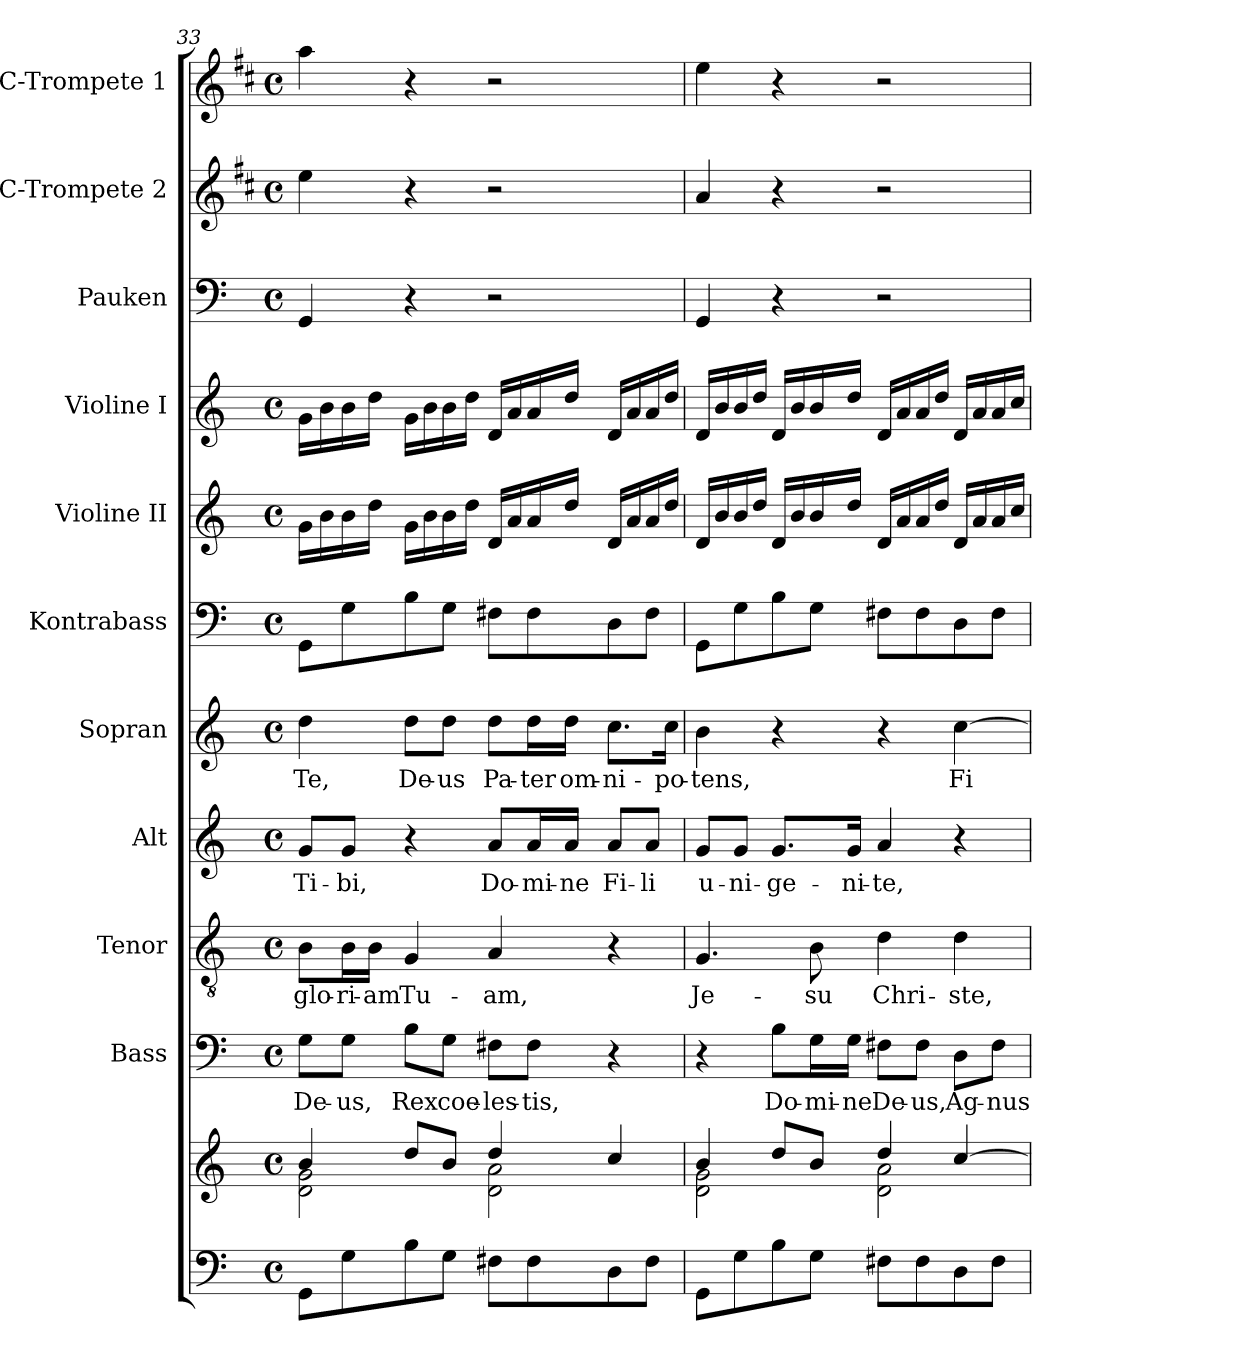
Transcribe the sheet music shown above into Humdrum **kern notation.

**kern	**kern	**kern	**text	**kern	**text	**kern	**text	**kern	**text	**kern	**kern	**kern	**kern	**kern	**kern
*part11	*part11	*part10	*part10	*part9	*part9	*part8	*part8	*part7	*part7	*part6	*part5	*part4	*part3	*part2	*part1
*staff12	*staff11	*staff10	*staff10	*staff9	*staff9	*staff8	*staff8	*staff7	*staff7	*staff6	*staff5	*staff4	*staff3	*staff2	*staff1
*	*	*I"Bass	*	*I"Tenor	*	*I"Alt	*	*I"Sopran	*	*I"Kontrabass	*I"Violine II	*I"Violine I	*I"Pauken	*I"C-Trompete 2	*I"C-Trompete 1
*	*	*I'B.	*	*I'T.	*	*I'A.	*	*I'S.	*	*I'Kb.	*I'Vl. II	*I'Vl. I	*I'Pk.	*I'C Trp. 2	*I'C Trp. 1
!!LO:PB:g=z
*clefF4	*clefG2	*clefF4	*	*clefGv2	*	*clefG2	*	*clefG2	*	*clefF4	*clefG2	*clefG2	*clefF4	*clefG2	*clefG2
*	*	*	*	*	*	*	*	*	*	*ITrd7c12	*	*	*	*ITrd1c2	*ITrd1c2
*k[]	*k[]	*k[]	*	*k[]	*	*k[]	*	*k[]	*	*k[]	*k[]	*k[]	*k[]	*k[]	*k[]
*C:	*C:	*C:	*	*C:	*	*C:	*	*C:	*	*C:	*C:	*C:	*C:	*C:	*C:
*M4/4	*M4/4	*M4/4	*	*M4/4	*	*M4/4	*	*M4/4	*	*M4/4	*M4/4	*M4/4	*M4/4	*M4/4	*M4/4
*met(c)	*met(c)	*met(c)	*	*met(c)	*	*met(c)	*	*met(c)	*	*met(c)	*met(c)	*met(c)	*met(c)	*met(c)	*met(c)
=33	=33	=33	=33	=33	=33	=33	=33	=33	=33	=33	=33	=33	=33	=33	=33
*	*^	*	*	*	*	*	*	*	*	*	*	*	*	*	*
!	!	!	!	!LO:LY:b	!	!LO:LY:b	!	!LO:LY:b	!	!LO:LY:b	!	!	!	!	!	!
8GG\L	4b/	2d\ 2g\	8G\L	De-	8B\L	glo-	8g/L	Ti-	4dd\	Te,	8GGG\L	16g\LL	16g\LL	4GG/	4dd\	4gg\
.	.	.	.	.	.	.	.	.	.	.	.	16b\	16b\	.	.	.
!	!	!	!	!LO:LY:b	!	!LO:LY:b	!	!LO:LY:b	!	!	!	!	!	!	!	!
8G\	.	.	8G\J	-us,	16B\L	-ri-	8g/J	-bi,	.	.	8GG\	16b\	16b\	.	.	.
!	!	!	!	!	!	!LO:LY:b	!	!	!	!	!	!	!	!	!	!
.	.	.	.	.	16B\JJ	-am	.	.	.	.	.	16dd\JJ	16dd\JJ	.	.	.
!	!	!	!	!LO:LY:b	!	!LO:LY:b	!	!	!	!LO:LY:b	!	!	!	!	!	!
8B\	8dd/L	.	8B\L	Rex	4G/	Tu-	4r	.	8dd\L	De-	8BB\	16g\LL	16g\LL	4r	4r	4r
.	.	.	.	.	.	.	.	.	.	.	.	16b\	16b\	.	.	.
!	!	!	!	!LO:LY:b	!	!	!	!	!	!LO:LY:b	!	!	!	!	!	!
8G\J	8b/J	.	8G\J	coe-	.	.	.	.	8dd\J	-us	8GG\J	16b\	16b\	.	.	.
.	.	.	.	.	.	.	.	.	.	.	.	16dd\JJ	16dd\JJ	.	.	.
!	!	!	!	!LO:LY:b	!	!LO:LY:b	!	!LO:LY:b	!	!LO:LY:b	!	!	!	!	!	!
8F#X\L	4dd/	2d\ 2a\	8F#X\L	-les-	4A/	-am,	8a/L	Do-	8dd\L	Pa-	8FF#X\L	16d/LL	16d/LL	2r	2r	2r
.	.	.	.	.	.	.	.	.	.	.	.	16a/	16a/	.	.	.
!	!	!	!	!LO:LY:b	!	!	!	!LO:LY:b	!	!LO:LY:b	!	!	!	!	!	!
8F#\	.	.	8F#\J	-tis,	.	.	16a/L	-mi-	16dd\L	-ter	8FF#\	16a/	16a/	.	.	.
!	!	!	!	!	!	!	!	!LO:LY:b	!	!LO:LY:b	!	!	!	!	!	!
.	.	.	.	.	.	.	16a/JJ	-ne	16dd\JJ	om-	.	16dd/JJ	16dd/JJ	.	.	.
!	!	!	!	!	!	!	!	!LO:LY:b	!	!LO:LY:b	!	!	!	!	!	!
8D\	4cc/	.	4r	.	4r	.	8a/L	Fi-	8.cc\L	-ni-	8DD\	16d/LL	16d/LL	.	.	.
.	.	.	.	.	.	.	.	.	.	.	.	16a/	16a/	.	.	.
!	!	!	!	!	!	!	!	!LO:LY:b	!	!	!	!	!	!	!	!
8F#\J	.	.	.	.	.	.	8a/J	-li	.	.	8FF#\J	16a/	16a/	.	.	.
!	!	!	!	!	!	!	!	!	!	!LO:LY:b	!	!	!	!	!	!
.	.	.	.	.	.	.	.	.	16cc\Jk	-po-	.	16dd/JJ	16dd/JJ	.	.	.
=34	=34	=34	=34	=34	=34	=34	=34	=34	=34	=34	=34	=34	=34	=34	=34	=34
!	!	!	!	!	!	!LO:LY:b	!	!LO:LY:b	!	!LO:LY:b	!	!	!	!	!	!
8GG\L	4b/	2d\ 2g\	4r	.	4.G/	Je-	8g/L	u-	4b\	-tens,	8GGG\L	16d/LL	16d/LL	4GG/	4g/	4dd\
.	.	.	.	.	.	.	.	.	.	.	.	16b/	16b/	.	.	.
!	!	!	!	!	!	!	!	!LO:LY:b	!	!	!	!	!	!	!	!
8G\	.	.	.	.	.	.	8g/J	-ni-	.	.	8GG\	16b/	16b/	.	.	.
.	.	.	.	.	.	.	.	.	.	.	.	16dd/JJ	16dd/JJ	.	.	.
!	!	!	!	!LO:LY:b	!	!	!	!LO:LY:b	!	!	!	!	!	!	!	!
8B\	8dd/L	.	8B\L	Do-	.	.	8.g/L	-ge-	4r	.	8BB\	16d/LL	16d/LL	4r	4r	4r
.	.	.	.	.	.	.	.	.	.	.	.	16b/	16b/	.	.	.
!	!	!	!	!LO:LY:b	!	!LO:LY:b	!	!	!	!	!	!	!	!	!	!
8G\J	8b/J	.	16G\L	-mi-	8B\	-su	.	.	.	.	8GG\J	16b/	16b/	.	.	.
!	!	!	!	!LO:LY:b	!	!	!	!LO:LY:b	!	!	!	!	!	!	!	!
.	.	.	16G\JJ	-ne	.	.	16g/Jk	-ni-	.	.	.	16dd/JJ	16dd/JJ	.	.	.
!	!	!	!	!LO:LY:b	!	!LO:LY:b	!	!LO:LY:b	!	!	!	!	!	!	!	!
8F#X\L	4dd/	2d\ 2a\	8F#X\L	De-	4d\	Chri-	4a/	-te,	4r	.	8FF#X\L	16d/LL	16d/LL	2r	2r	2r
.	.	.	.	.	.	.	.	.	.	.	.	16a/	16a/	.	.	.
!	!	!	!	!LO:LY:b	!	!	!	!	!	!	!	!	!	!	!	!
8F#\	.	.	8F#\J	-us,	.	.	.	.	.	.	8FF#\	16a/	16a/	.	.	.
.	.	.	.	.	.	.	.	.	.	.	.	16dd/JJ	16dd/JJ	.	.	.
!	!	!	!	!LO:LY:b	!	!LO:LY:b	!	!	!	!LO:LY:b	!	!	!	!	!	!
8D\	[>4cc/	.	8D\L	Ag-	4d\	-ste,	4r	.	[4cc\	Fi-	8DD\	16d/LL	16d/LL	.	.	.
.	.	.	.	.	.	.	.	.	.	.	.	16a/	16a/	.	.	.
!	!	!	!	!LO:LY:b	!	!	!	!	!	!	!	!	!	!	!	!
8F#\J	.	.	8F#\J	-nus	.	.	.	.	.	.	8FF#\J	16a/	16a/	.	.	.
.	.	.	.	.	.	.	.	.	.	.	.	16cc/JJ	16cc/JJ	.	.	.
*	*v	*v	*	*	*	*	*	*	*	*	*	*	*	*	*	*
=	=	=	=	=	=	=	=	=	=	=	=	=	=	=	=
*-	*-	*-	*-	*-	*-	*-	*-	*-	*-	*-	*-	*-	*-	*-	*-
